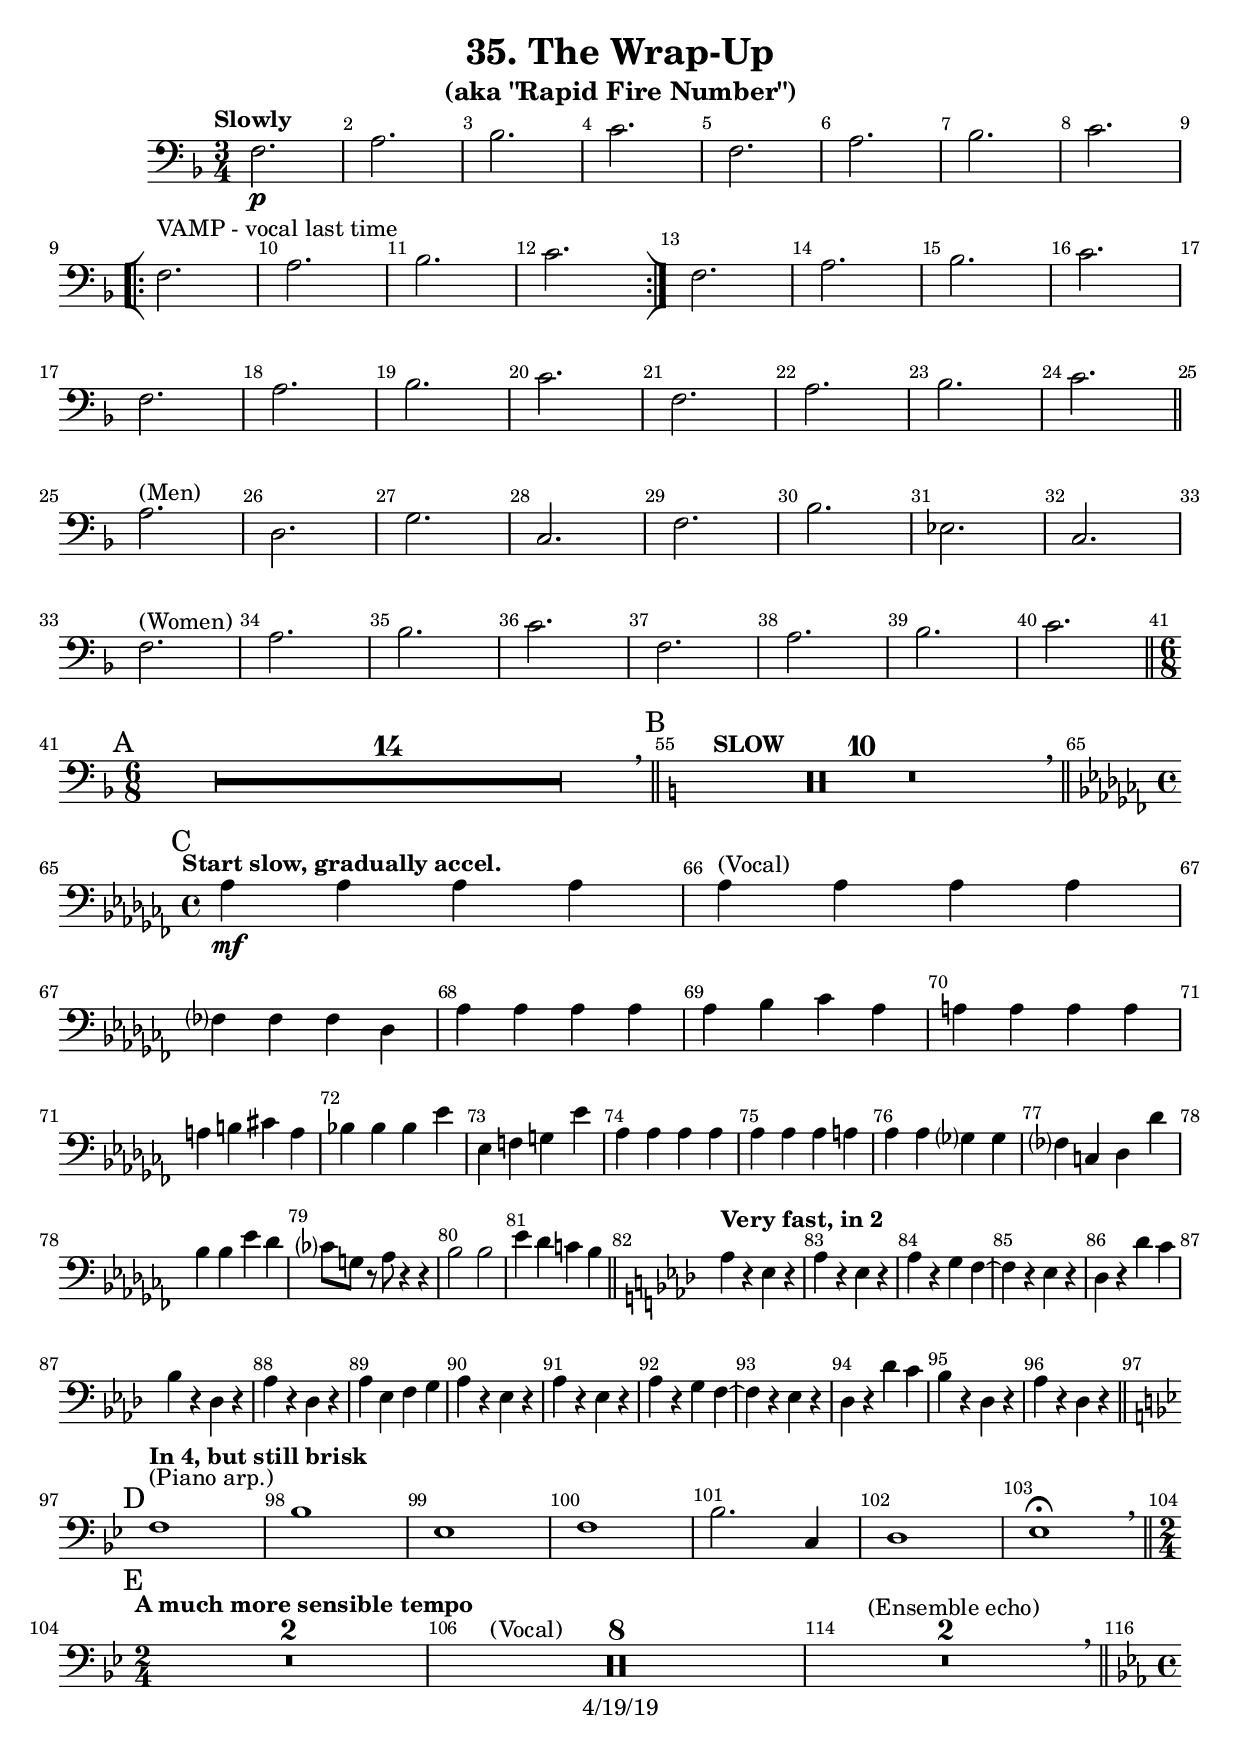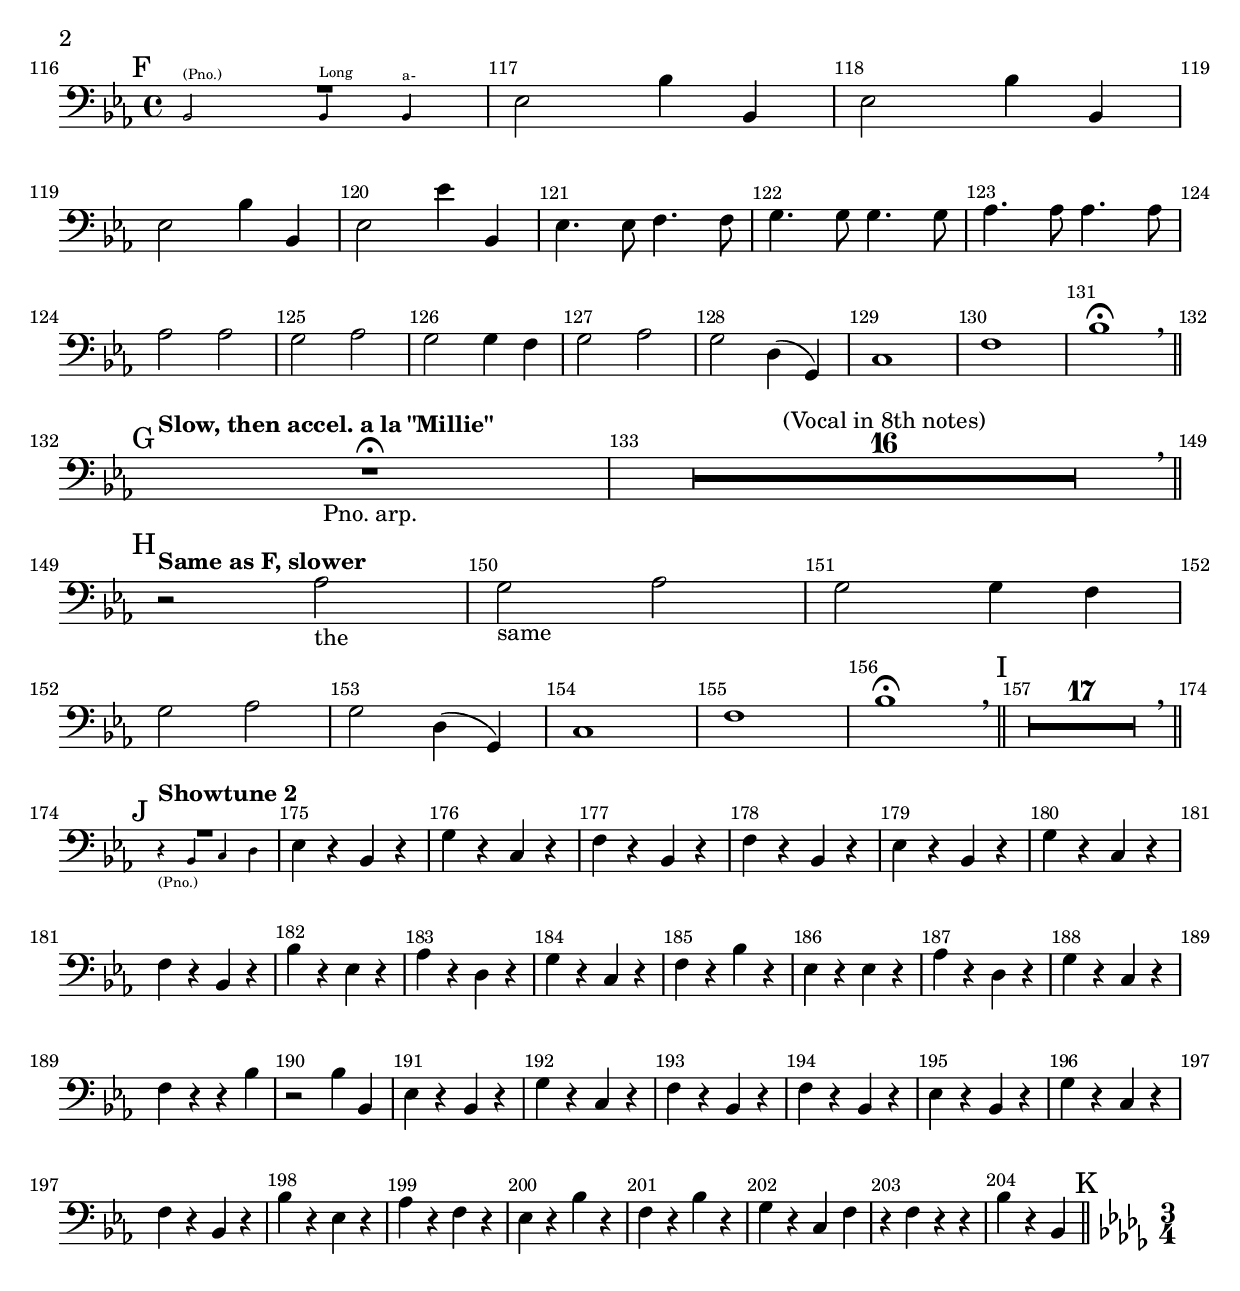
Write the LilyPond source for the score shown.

\header {
  title = "35. The Wrap-Up"
  subtitle = "(aka \"Rapid Fire Number\")"
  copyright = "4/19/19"
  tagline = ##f
}

global = {
  \key f \major
  \time 3/4
  \clef bass
  \tempo "Slowly"
  \compressFullBarRests
  \override Score.BarNumber.break-visibility = ##(#t #t #t)
}

\relative c {
  \global
  f2.\p a bes c f, a bes c \bar "[|:" <>^"VAMP - vocal last time" f, a bes c \bar ":|]" \repeat unfold 3 { f, a bes c }\bar "||" <>^"(Men)" a d, g c, f bes es, c <>^"(Women)" f a bes c f, a bes c \bar "||" \break
  \mark "A" \time 6/8 R2.*14 \breathe \bar "||"
  \mark "B" \tempo "SLOW" \key a \minor R2.*10 \breathe \bar "||" \break
  \mark "C" \time 4/4 \tempo "Start slow, gradually accel." \key as \minor
     as4\mf as as as <>^"(Vocal)" as as as as fes? fes fes des as' as as as as bes ces as a a a a a b cis a bes! bes bes es es, f g es'
     as, as as as as as as a as as ges? ges fes? c des des' bes bes es des ces?8 g r as r4 r bes2 bes es4 des c bes \bar "||"
     \key as \major \tempo "Very fast, in 2" \repeat unfold 2 { as r es r } as r g f ~ f r es r des r des' c bes r des, r as' r des, r as' es f g
     \repeat unfold 2 { as r es r } as r g f ~ f r es r des r des' c bes r des, r as' r des, r \bar "||" \break
  \mark "D" \tempo "In 4, but still brisk" \key bes \major f1^"(Piano arp.)" bes es, f bes2. c,4 d1 es\fermata \breathe \bar "||" \break
  \mark "E" \tempo "A much more sensible tempo" \time 2/4 R2*2 <>^"(Vocal)" R2*8 <>^"(Ensemble echo)" R2*2 \breathe \bar "||" \break
  \mark "F" \time 4/4 \key es \major << { R1 } \\ \new CueVoice { bes2^"(Pno.)" bes4^"Long" bes^"a-" } >>
    \repeat unfold 3 { es2 bes'4 bes, } es2 es'4 bes, es4. es8 f4. f8 g4. g8 g4. g8 as4. as8 as4. as8 as2 as g as g g4 f g2 as g d4( g,) c1 f1 bes\fermata \breathe \bar "||" \break
  \mark "G" \tempo "Slow, then accel. a la \"Millie\"" R1_"Pno. arp."\fermataMarkup R1*16^"(Vocal in 8th notes)" \breathe \bar "||" \break
  \mark "H" \tempo "Same as F, slower" r2 as_"the" g_"same" as g g4 f g2 as g d4( g,) c1 f bes\fermata \breathe \bar "||"
  \mark "I" R1*17 \breathe \bar "||" \break
  \mark "J" \tempo "Showtune 2" << {R1} \\ \new CueVoice { r4_"(Pno.)" bes, c d } >>
    es r bes r g' r c, r f r bes, r f' r bes, r es r bes r g' r c, r f r bes, r bes' r es, r as r d, r g r c, r f r bes r es, r es r
    as r d, r g r c, r f r r bes r2 bes4 bes,
    es r bes r g' r c, r f r bes, r f' r bes, r es r bes r g' r c, r f r bes, r bes' r es, r
    as r f r es r bes' r f r bes r g r c, 4 f r f r r bes r bes, \bar "||"
  \mark "K" \time 3/4 \key des \major \tempo "Waltz, in 1"
}